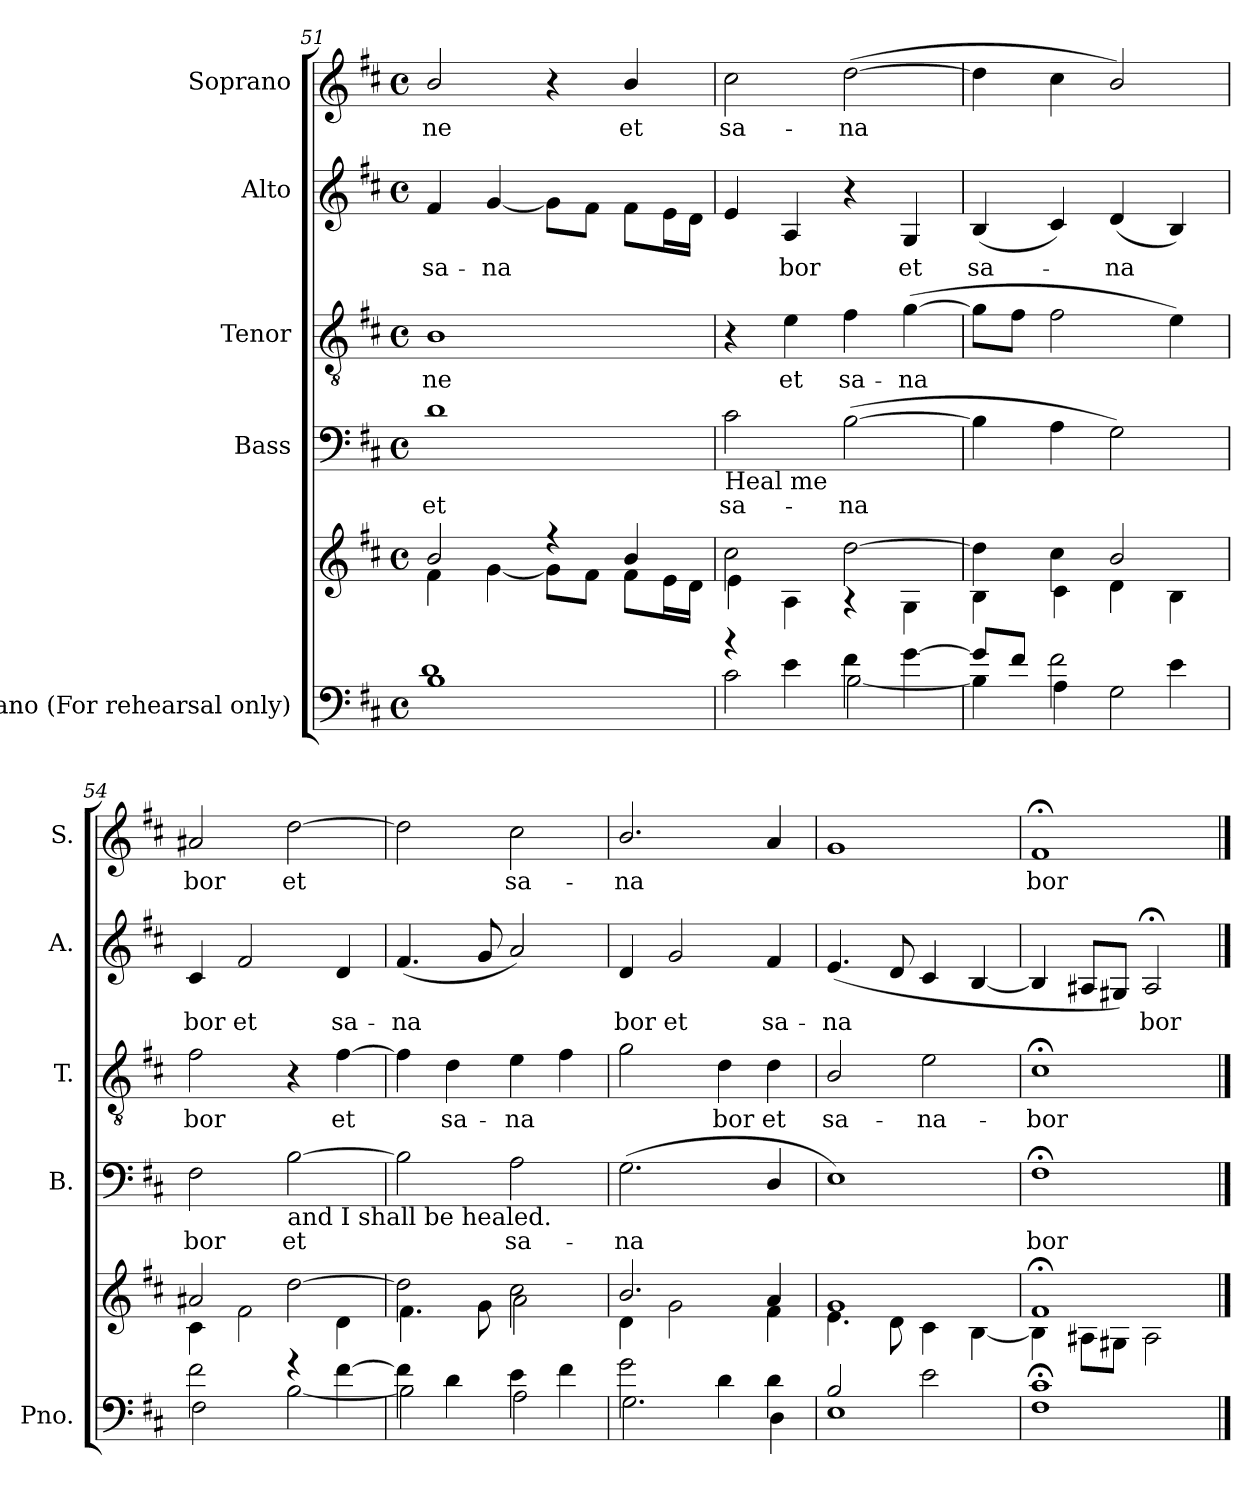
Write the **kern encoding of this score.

**kern	**kern	**kern	**text	**kern	**text	**kern	**text	**kern	**text
*part5	*part5	*part4	*part4	*part3	*part3	*part2	*part2	*part1	*part1
*staff6	*staff5	*staff4	*staff4	*staff3	*staff3	*staff2	*staff2	*staff1	*staff1
*I"Piano (For rehearsal  only)	*	*I"Bass	*	*I"Tenor	*	*I"Alto	*	*I"Soprano	*
*I'Pno.	*	*I'B.	*	*I'T.	*	*I'A.	*	*I'S.	*
*clefF4	*clefG2	*clefF4	*	*clefGv2	*	*clefG2	*	*clefG2	*
*k[f#c#]	*k[f#c#]	*k[f#c#]	*	*k[f#c#]	*	*k[f#c#]	*	*k[f#c#]	*
*M4/4	*M4/4	*M4/4	*	*M4/4	*	*M4/4	*	*M4/4	*
*met(c)	*met(c)	*met(c)	*	*met(c)	*	*met(c)	*	*met(c)	*
=51	=51	=51	=51	=51	=51	=51	=51	=51	=51
*^	*^	*	*	*	*	*	*	*	*
!	!	!	!	!	!LO:LY:b	!	!LO:LY:b	!	!LO:LY:b	!	!LO:LY:b
1B	1d	2b/	4f#\	1d	et	1B	-ne	4f#/	sa-	2b/	-ne
!	!	!	!	!	!	!	!	!	!LO:LY:b	!	!
.	.	.	[4g\	.	.	.	.	[4g/	-na	.	.
.	.	4r	8g\L]	.	.	.	.	8g\L]	.	4r	.
.	.	.	8f#\J	.	.	.	.	8f#\J	.	.	.
!	!	!	!	!	!	!	!	!	!	!	!LO:LY:b
.	.	4b/	8f#\L	.	.	.	.	8f#\L	.	4b/	et
.	.	.	16e\L	.	.	.	.	16e\L	.	.	.
.	.	.	16d\JJ	.	.	.	.	16d\JJ	.	.	.
!!LO:LB:g=z
=52	=52	=52	=52	=52	=52	=52	=52	=52	=52	=52	=52
!	!	!	!	!LO:TX:b:t=Heal me	!	!	!	!	!	!	!
!	!	!	!	!	!LO:LY:b	!	!	!	!	!	!LO:LY:b
4r	2c#\	2cc#\	4e\	2c#\	sa-	4r	.	4e/	.	2cc#\	sa-
!	!	!	!	!	!	!	!LO:LY:b	!	!LO:LY:b	!	!
4e\	.	.	4A\	.	.	4e\	et	4A/	bor	.	.
!	!	!	!	!	!LO:LY:b	!	!LO:LY:b	!	!	!	!LO:LY:b
4f#\	[2B\	[2dd\	4r	(>[2B\	-na	4f#\	sa-	4r	.	(>[2dd\	-na
!	!	!	!	!	!	!	!LO:LY:b	!	!LO:LY:b	!	!
[4g\	.	.	4G\	.	.	(>[4g\	-na	4G/	et	.	.
=53	=53	=53	=53	=53	=53	=53	=53	=53	=53	=53	=53
!	!	!	!	!	!	!	!	!	!LO:LY:b	!	!
8g/L]	4B\]	4dd\]	4B\	4B\]	.	8g\L]	.	(<4B/	sa-	4dd\]	.
8f#/J	.	.	.	.	.	8f#\J	.	.	.	.	.
2f#\	4A\	4cc#\	4c#\	4A\	.	2f#\	.	4c#/)	.	4cc#\	.
!	!	!	!	!	!	!	!	!	!LO:LY:b	!	!
.	2G\	2b/	4d\	2G\)	.	.	.	(<4d/	na	2b/)	.
4e\	.	.	4B\	.	.	4e\)	.	4B/)	.	.	.
=54	=54	=54	=54	=54	=54	=54	=54	=54	=54	=54	=54
!	!	!	!	!	!LO:LY:b	!	!LO:LY:b	!	!LO:LY:b	!	!LO:LY:b
2f#\	2F#\	2a#X/	4c#\	2F#\	bor	2f#\	bor	4c#/	bor	2a#X/	bor
!	!	!	!	!	!	!	!	!	!LO:LY:b	!	!
.	.	.	2f#\	.	.	.	.	2f#/	et	.	.
!	!	!	!	!LO:TX:b:t=and I shall be healed.	!	!	!	!	!	!	!
!	!	!	!	!	!LO:LY:b	!	!	!	!	!	!LO:LY:b
4r	[2B\	[2dd\	.	[2B\	et	4r	.	.	.	[2dd\	et
!	!	!	!	!	!	!	!LO:LY:b	!	!LO:LY:b	!	!
[4f#\	.	.	4d\	.	.	[4f#\	et	4d/	sa-	.	.
=55	=55	=55	=55	=55	=55	=55	=55	=55	=55	=55	=55
!	!	!	!	!	!	!	!	!	!LO:LY:b	!	!
4f#\]	2B\]	2dd\]	4.f#\	2B\]	.	4f#\]	.	(<4.f#/	-na	2dd\]	.
!	!	!	!	!	!	!	!LO:LY:b	!	!	!	!
4d\	.	.	.	.	.	4d\	sa-	.	.	.	.
.	.	.	8g\	.	.	.	.	8g/	.	.	.
!	!	!	!	!	!LO:LY:b	!	!LO:LY:b	!	!	!	!LO:LY:b
4e\	2A\	2cc#\	2a\	2A\	sa-	4e\	-na	2a/)	.	2cc#\	sa-
4f#\	.	.	.	.	.	4f#\	.	.	.	.	.
=56	=56	=56	=56	=56	=56	=56	=56	=56	=56	=56	=56
!	!	!	!	!	!LO:LY:b	!	!	!	!LO:LY:b	!	!LO:LY:b
2g\	2.G\	2.b/	4d\	(>2.G\	-na	2g\	.	4d/	bor	2.b/	-na
!	!	!	!	!	!	!	!	!	!LO:LY:b	!	!
.	.	.	2g\	.	.	.	.	2g/	et	.	.
!	!	!	!	!	!	!	!LO:LY:b	!	!	!	!
4d\	.	.	.	.	.	4d\	bor	.	.	.	.
!	!	!	!	!	!	!	!LO:LY:b	!	!LO:LY:b	!	!
4d\	4D\	4a/	4f#\	4D/	.	4d\	et	4f#/	sa-	4a/	.
=57	=57	=57	=57	=57	=57	=57	=57	=57	=57	=57	=57
!	!	!	!	!	!	!	!LO:LY:b	!	!LO:LY:b	!	!
2B/	1E	1g	4.e\	1E)	.	2B/	sa-	(>4.e/	-na	1g	.
.	.	.	8d\	.	.	.	.	8d/	.	.	.
!	!	!	!	!	!	!	!LO:LY:b	!	!	!	!
2e\	.	.	4c#\	.	.	2e\	-na-	4c#/	.	.	.
.	.	.	[4B\	.	.	.	.	[4B/	.	.	.
=58	=58	=58	=58	=58	=58	=58	=58	=58	=58	=58	=58
!	!	!	!	!	!LO:LY:b	!	!LO:LY:b	!	!	!	!LO:LY:b
1c#;<	1F#	1f#;	4B\]	1F#;<	bor	1c#;<	-bor	4B/]	.	1f#;	bor
.	.	.	8A#X\L	.	.	.	.	8A#X/L	.	.	.
.	.	.	8G#X\J	.	.	.	.	8G#X/J)	.	.	.
!	!	!	!	!	!	!	!	!	!LO:LY:b	!	!
.	.	.	2A#\	.	.	.	.	2A#;/	bor	.	.
*v	*v	*	*	*	*	*	*	*	*	*	*
*	*v	*v	*	*	*	*	*	*	*	*
==	==	==	==	==	==	==	==	==	==
*-	*-	*-	*-	*-	*-	*-	*-	*-	*-
